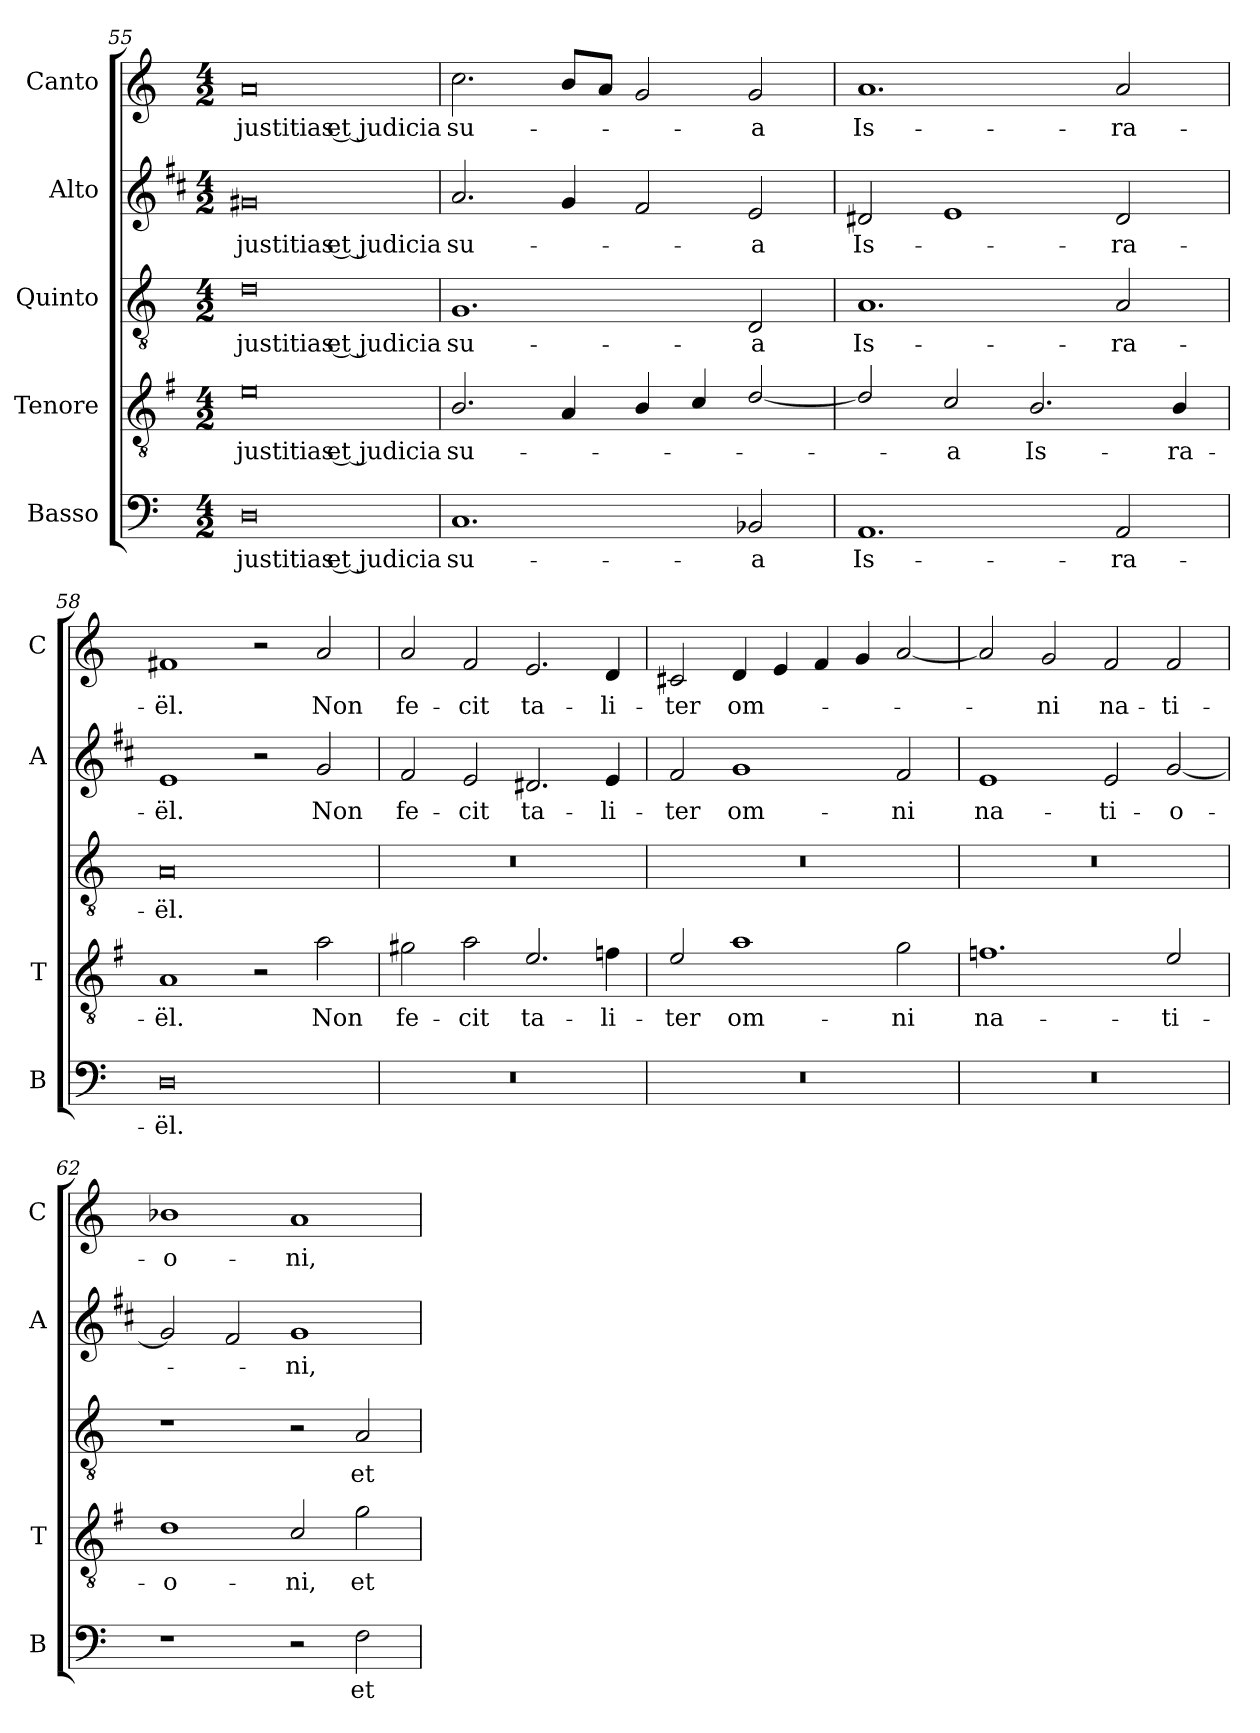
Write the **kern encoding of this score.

**kern	**text	**kern	**text	**kern	**text	**kern	**text	**kern	**text
*part5	*part5	*part4	*part4	*part3	*part3	*part2	*part2	*part1	*part1
*staff5	*staff5	*staff4	*staff4	*staff3	*staff3	*staff2	*staff2	*staff1	*staff1
*I"Basso	*	*I"Tenore	*	*I"Quinto	*	*I"Alto	*	*I"Canto	*
*I'B	*	*I'T	*	*	*	*I'A	*	*I'C	*
*clefF4	*	*clefGv2	*	*clefGv2	*	*clefG2	*	*clefG2	*
*	*	*ITrd4c7	*	*	*	*ITrd1c2	*	*	*
*k[]	*	*k[]	*	*k[]	*	*k[]	*	*k[]	*
*C:	*	*C:	*	*C:	*	*C:	*	*C:	*
*M4/2	*	*M4/2	*	*M4/2	*	*M4/2	*	*M4/2	*
=55	=55	=55	=55	=55	=55	=55	=55	=55	=55
!	!LO:LY:b	!	!LO:LY:b	!	!LO:LY:b	!	!LO:LY:b	!	!LO:LY:b
0D	justitias et judicia	0A	justitias et judicia	0d	justitias et judicia	0f#X	justitias et judicia	0a	justitias et judicia
=56	=56	=56	=56	=56	=56	=56	=56	=56	=56
!	!LO:LY:b	!	!LO:LY:b	!	!LO:LY:b	!	!LO:LY:b	!	!LO:LY:b
1.C	su-	2.E/	su-	1.G	su-	2.g/	su-	2.cc\	su-
.	.	4D/	.	.	.	4f/	.	8b/L	.
.	.	.	.	.	.	.	.	8a/J	.
.	.	4E/	.	.	.	2e/	.	2g/	.
.	.	4F/	.	.	.	.	.	.	.
!	!LO:LY:b	!	!	!	!LO:LY:b	!	!LO:LY:b	!	!LO:LY:b
2BB-X/	-a	[2G/	.	2D/	-a	2d/	-a	2g/	-a
=57	=57	=57	=57	=57	=57	=57	=57	=57	=57
!	!LO:LY:b	!	!	!	!LO:LY:b	!	!LO:LY:b	!	!LO:LY:b
1.AA	Is-	2G/]	.	1.A	Is-	2c#X/	Is-	1.a	Is-
!	!	!	!LO:LY:b	!	!	!	!	!	!
.	.	2F/	-a	.	.	1d	.	.	.
!	!	!	!LO:LY:b	!	!	!	!	!	!
.	.	2.E/	Is-	.	.	.	.	.	.
!	!LO:LY:b	!	!	!	!LO:LY:b	!	!LO:LY:b	!	!LO:LY:b
2AA/	-ra-	.	.	2A/	-ra-	2c#/	-ra-	2a/	-ra-
!	!	!	!LO:LY:b	!	!	!	!	!	!
.	.	4E/	-ra-	.	.	.	.	.	.
!!LO:PB:g=z
=58	=58	=58	=58	=58	=58	=58	=58	=58	=58
!	!LO:LY:b	!	!LO:LY:b	!	!LO:LY:b	!	!LO:LY:b	!	!LO:LY:b
0D	-ël.	1D	-ël.	0A	-ël.	1d	-ël.	1f#X	-ël.
.	.	2r	.	.	.	2r	.	2r	.
!	!	!	!LO:LY:b	!	!	!	!LO:LY:b	!	!LO:LY:b
.	.	2d\	Non	.	.	2f/	Non	2a/	Non
=59	=59	=59	=59	=59	=59	=59	=59	=59	=59
!	!	!	!LO:LY:b	!	!	!	!LO:LY:b	!	!LO:LY:b
0r	.	2c#X\	fe-	0r	.	2e/	fe-	2a/	fe-
!	!	!	!LO:LY:b	!	!	!	!LO:LY:b	!	!LO:LY:b
.	.	2d\	-cit	.	.	2d/	-cit	2f/	-cit
!	!	!	!LO:LY:b	!	!	!	!LO:LY:b	!	!LO:LY:b
.	.	2.A/	ta-	.	.	2.c#X/	ta-	2.e/	ta-
!	!	!	!LO:LY:b	!	!	!	!LO:LY:b	!	!LO:LY:b
.	.	4B-X\	-li-	.	.	4d/	-li-	4d/	-li-
=60	=60	=60	=60	=60	=60	=60	=60	=60	=60
!	!	!	!LO:LY:b	!	!	!	!LO:LY:b	!	!LO:LY:b
0r	.	2A/	-ter	0r	.	2e/	-ter	2c#X/	-ter
!	!	!	!LO:LY:b	!	!	!	!LO:LY:b	!	!LO:LY:b
.	.	1d	om-	.	.	1f	om-	4d/	om-
.	.	.	.	.	.	.	.	4e/	.
.	.	.	.	.	.	.	.	4f/	.
.	.	.	.	.	.	.	.	4g/	.
!	!	!	!LO:LY:b	!	!	!	!LO:LY:b	!	!
.	.	2c\	-ni	.	.	2e/	-ni	[2a/	.
=61	=61	=61	=61	=61	=61	=61	=61	=61	=61
!	!	!	!LO:LY:b	!	!	!	!LO:LY:b	!	!
0r	.	1.B-X	na-	0r	.	1d	na-	2a/]	.
!	!	!	!	!	!	!	!	!	!LO:LY:b
.	.	.	.	.	.	.	.	2g/	-ni
!	!	!	!	!	!	!	!LO:LY:b	!	!LO:LY:b
.	.	.	.	.	.	2d/	-ti-	2f/	na-
!	!	!	!LO:LY:b	!	!	!	!LO:LY:b	!	!LO:LY:b
.	.	2A/	-ti-	.	.	[2f/	-o-	2f/	-ti-
=62	=62	=62	=62	=62	=62	=62	=62	=62	=62
!	!	!	!LO:LY:b	!	!	!	!	!	!LO:LY:b
1r	.	1G	-o-	1r	.	2f/]	.	1b-X	-o-
.	.	.	.	.	.	2e/	.	.	.
!	!	!	!LO:LY:b	!	!	!	!LO:LY:b	!	!LO:LY:b
2r	.	2F/	-ni,	2r	.	1f	-ni,	1a	-ni,
!	!LO:LY:b	!	!LO:LY:b	!	!LO:LY:b	!	!	!	!
2F\	et	2c\	et	2A/	et	.	.	.	.
=	=	=	=	=	=	=	=	=	=
*-	*-	*-	*-	*-	*-	*-	*-	*-	*-
